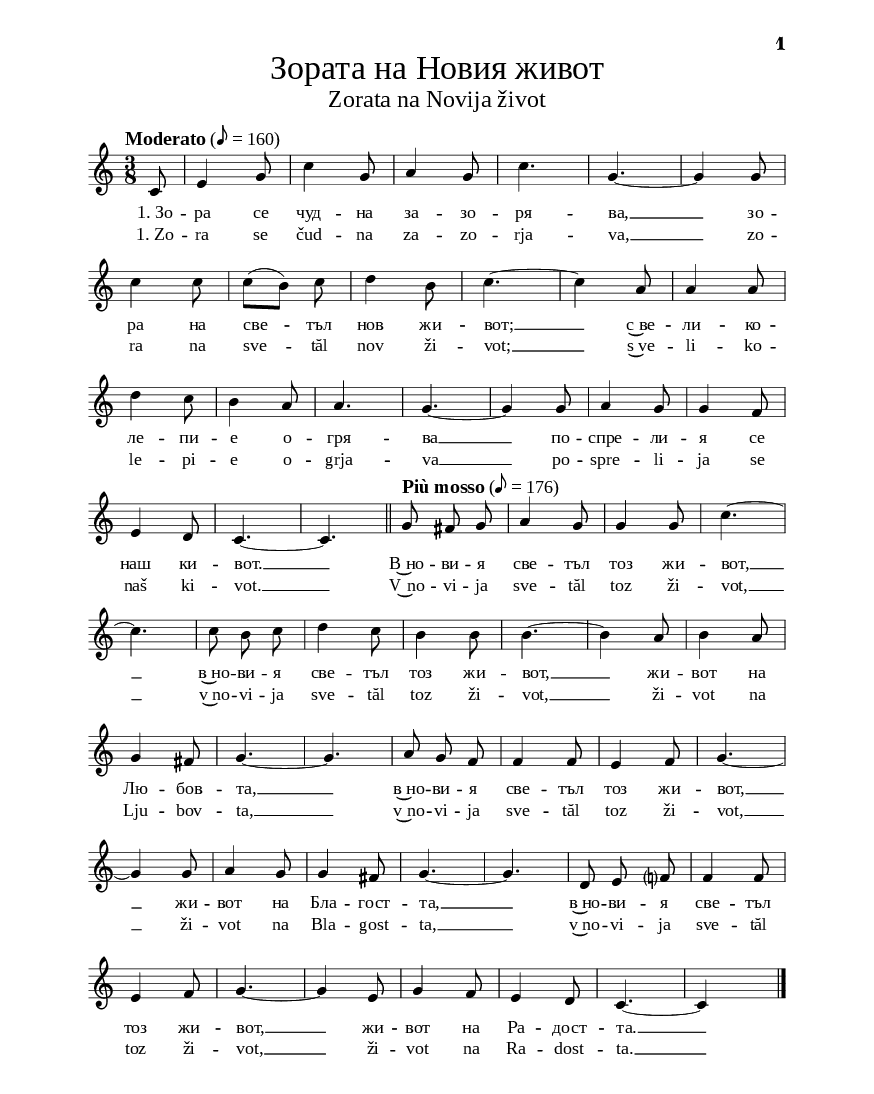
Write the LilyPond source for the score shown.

\version "2.24.3"

% include paper part and global functions
\include "include/globals.ily"

\bookpart {
  \label #'ref016
  \tocItem \markup "Зората на Новия живот – Zorata na Novija život"
  \include "include/bookpart-paper.ily"
  \score {
    \include "include/score-layout.ily"

    \new Voice \absolute  {
      \clef treble
      \key c \major
      \time 3/8
      \tempoFunc "Moderato" 8 "160"
      \partial 8
      \autoBeamOff
      c'8 |e'4 g'8|c''4 g'8 |a'4 g'8 |c''4.| g'4. ~ |  g'4 g'8 |\break
      c''4 c''8| \once \autoBeamOn c''8 ([  b'8  ])  \noBeam  c''8 |d''4 b'8  |c''4. ~ | c''4  a'8| a'4 a'8| \break
      d''4  c''8| b'4 a'8| a'4. | g'4. ~ | g'4  g'8 | a'4 g'8 | g'4 f'8 | \break
      e'4 d'8| c'4. ~ | c'4.  | \bar "||"
      \tempoFunc "Più mosso" 8 "176"
      g'8  fis'8 g'8 | a'4 g'8 | g'4 g'8 | c''4. ~ | \break
      c''4.  | c''8 b'8 c''8| d''4 c''8 | b'4  b'8 | b'4. ~ | b'4   a'8| b'4 a'8 | \break
      g'4 fis'8 | g'4. ~ | g'4.  | a'8 g'8 f'8 | f'4 f'8 | e'4 f'8 | g'4. ~ | \break
      g'4  g'8 | a'4 g'8 | g'4 fis'8 | g'4. ~ | g'4. | d'8 e'8 f'?8| f'4 f'8 | \break
      e'4 f'8 | g'4. ~ |g'4  e'8 | g'4 f'8 | e'4 d'8 | c'4. ~ | c' 4 s8 | \bar "|."
    }

    \addlyrics {
      "1. Зо" -- ра се чуд -- на за -- зо -- ря -- ва, __ зо --
      ра на све -- тъл нов жи -- вот; __ с~ве -- ли -- ко --
      ле -- пи -- е о -- гря -- ва __  по -- спре -- ли -- я се
      наш ки -- вот. __  В~но -- ви -- я све -- тъл тоз жи -- вот, __
      в~но -- ви -- я све -- тъл тоз жи -- вот, __  жи -- вот на
      Лю -- бов -- та, __   в~но -- ви -- я све -- тъл тоз жи -- вот, __
      жи -- вот на Бла -- гост -- та, __  в~но -- ви -- я све -- тъл
      тоз жи -- вот, __  жи -- вот на Ра -- дост -- та. __ 
    }

   \addlyrics {
      "1. Zo" -- ra se čud -- na za -- zo -- rja -- va, __ zo --
      ra na sve -- tăl nov ži -- vot; __ s~ve -- li -- ko --
      le -- pi -- e o -- grja -- va __  po -- spre -- li -- ja se
      naš ki -- vot. __ V~no -- vi -- ja sve -- tăl toz ži -- vot, __
      v~no -- vi -- ja sve -- tăl toz ži -- vot, __ ži -- vot na
      Lju -- bov -- ta,  __  v~no -- vi -- ja sve -- tăl toz ži -- vot, __
      ži -- vot na Bla -- gost -- ta, __ v~no -- vi -- ja sve -- tăl
      toz ži -- vot, __  ži -- vot na Ra -- dost -- ta. __ 
    }

    \header {
      title = \titleFunc "Зората на Новия живот" "Zorata na Novija život"
    }

    \midi{}
  } % score

  \pageBreak

  \markup \fontsize #+1.7 {
    \hspace #5
    \override #'(baseline-skip . 1.8)
    \column {
      \line { 2. И птички въздуха изпълнят }
      \line {   "   " с възторг и сладки песни в хор, }
      \line {   "   " Хармонията да допълнят }
      \line {   "   " В големия небесен двор.}

      \line { " " }
      \line { "   " \italic {Припев: } }
      \line {  "   " В новия светъл тоз живот, (2) }
      \line { "   " Живот на любовта, }
      \line {  "   " В новия светъл тоз живот,}
      \line { "   " Живот на благостта, }
      \line { "   "  В новия светъл тоз живот,}
      \line {  "   " Живот на радостта.}
      \line { " " }

      \line { 3. Трепти зората лекокрила  }
      \line {   "   " и буди нашите души; }
      \line {   "   " като любяща майка мила}
      \line {   "   " подканва всекиго: „Стани!“}

      \line { " " }
      \line { "   " \italic {Припев ...} }
      \line { " " }

      \line { 4. Лъчи от любовта ни вливат }
      \line {   "   " В гърдите жива топлина, }
      \line {   "   " Със сладка вяра ни повдигат }
      \line {   "   " във крепост и виделина. }

      \line { " " }
      \line { "   " \italic {Припев ...} }
      \line { " " }

      \line { 5.  О, тез лъчи от Бога идат, }
      \line {   "   " Те пълнят нашите сърца, }
      \line {   "   " И шепнат сладко, как Той вика: }
      \line {   "   " „Елате, моите деца!“ }
      \line { " " }
      \line { "   " \italic {Припев ...} }
      \line { " " }
    }

    \hspace #5
    \override #'(baseline-skip . 1.8)
        \column {
      \line { 2. I ptički văzduha izpălnjat }
      \line {   "   " s văztorg i sladki pesni v hor, }
      \line {   "   " Harmonijata da dopălnjat }
      \line {   "   " V golemija nebesen dvor.}

      \line { " " }
      \line { "   " \italic {Pripev: } }
      \line {  "   " V novija svetăl toz život, (2) }
      \line { "   " Život na ljubovta, }
      \line {  "   " V novija svetăl toz život,}
      \line { "   " Život na blagostta, }
      \line { "   "  V novija svetăl toz život,}
      \line {  "   " Život na radostta.}
      \line { " " }

      \line { 3. Trepti zorata lekokrila  }
      \line {   "   " i budi našite duši; }
      \line {   "   " kato ljubjašta majka mila}
      \line {   "   " podkanva vsekigo: „Stani!“}

      \line { " " }
      \line { "   " \italic {Pripev ...} }
      \line { " " }

      \line { 4. Lăči ot ljubovta ni vlivat }
      \line {   "   " V gărdite živa toplina, }
      \line {   "   " Săs sladka vjara ni povdigat }
      \line {   "   " văv krepost i videlina. }

      \line { " " }
      \line { "   " \italic {Pripev ...} }
      \line { " " }

      \line { 5.  O, tez lăči ot Boga idat, }
      \line {   "   " Te pălnjat našite sărca, }
      \line {   "   " I šepnat sladko, kak Toj vika: }
      \line {   "   " „Elate, moite deca!“ }
      \line { " " }
      \line { "   " \italic {Pripev ...} }
      \line { " " }
    } %column
  } % markup

  \markup \empty-one

  % include foreign translation(s) of the song
  \version "2.24.3"

\markup \fill-line { \fontsize #deTitleFontSize "Die Morgenröte des neuen Lebens" }
\markup \null
\markup \null
\markup \fontsize #+1.7 {

  \override #'(baseline-skip . 1.8)

  \column {
    \line { 1. Die wunderbare Morgenröte bricht an, }
    \line {   "   " die Morgenröte des hellen, neuen Lebens, }
    \line {   "   " mit Herrlichkeit bescheint sie}
    \line {   "   " unsere ruhende Bundeslade.}
    \line { " " }
    \line { "   " \italic { Refrain:}  }
    \line {   "   "In diesem neuen, leuchtenden Leben, }
     \line {   "   "in diesem neuen, leuchtenden Leben, }
    \line {   "   "ein Leben der Liebe, }
    \line {   "   " in diesem neuen, leuchtenden Leben, }
    \line {   "   " ein Leben der Güte, }
    \line {   "   "in diesem neuen, leuchtenden Leben, }
    \line {   "   "ein Leben der Freude.}

    \line { " " }
    \line { 2. Und die Vögel erfüllen die Luft mit }
    \line {   "   "Begeisterung und süßen Liedern im Chor, }
    \line {   "   " damit sie die Harmonie ergänzen }
    \line {   "   " im großen himmlischen Hof. }

    \line { "   " \italic { Refrain:}  }

  }
 \hspace #1
  \override #'(baseline-skip . 1.8)
 

  \column {
    \line { 3. Es flimmert  }
    \line {   "   " die leichtbeschwingtе Morgenröte }
    \line {   "   " und erweckt unsere Seelen; }
    \line {   "   " wie die liebe, liebevolle Mutter }
    \line {   "   " lädt sie jeden ein: „Stehe auf!“ }
    \line { "   " \italic { Refrain } ... }
    \line { " " }

    \line { 4. Strahlen aus Liebe flößen }
    \line {   "   " in unsere Brust lebendige Wärme ein, }
    \line {   "   " mit süßem Glauben erheben sie uns }
    \line {   "   " in Stärke und Licht [videlina].}

    \line { " " }
    \line { "   " \italic { Refrain } ... }

    \line { " " }
    \line { 5. Oh, diese Strahlen kommen von Gott, }
    \line {   "   " sie erfüllen unsere Herzen }
    \line {   "   " und flüstern uns süß zu, wie Er ruft: }
    \line {   "   " „Kommt, meine Kinder!“}
    \line { "   " \italic { Refrain:}  }

  }
}


} % bookpart
